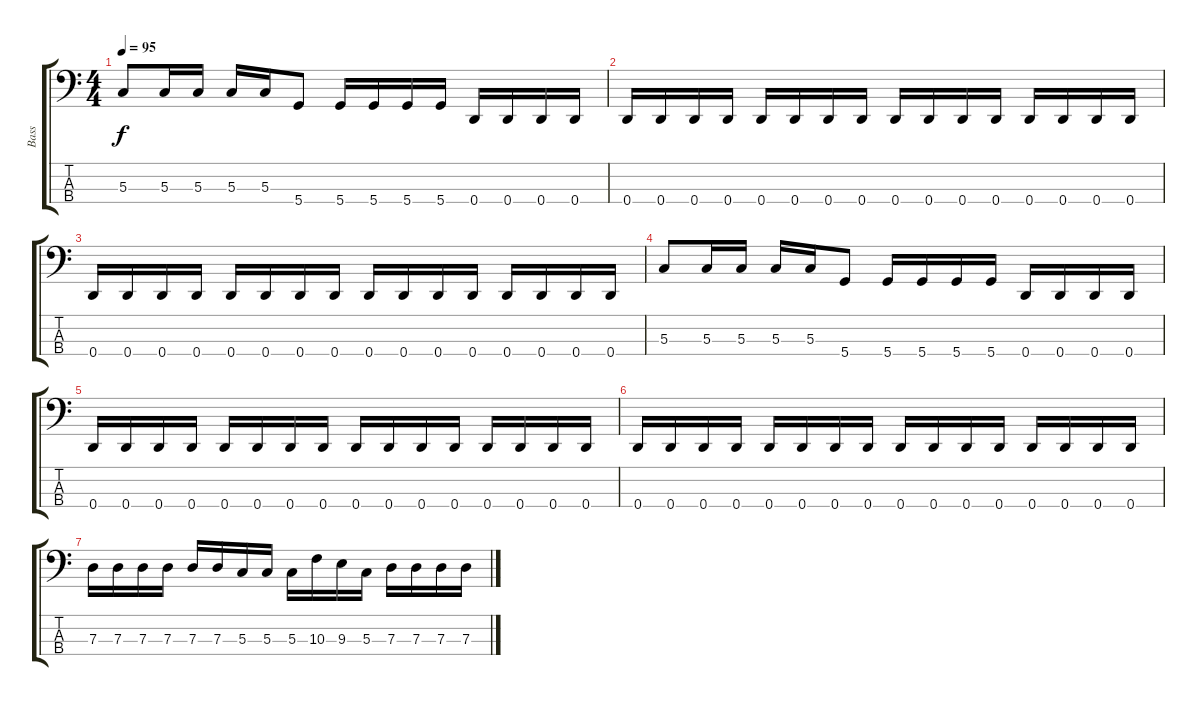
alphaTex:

\track ("Bass" "Bass") {instrument electricbassfinger}
\staff {score tabs}
\tuning (F2 C2 G1 D1) {hide}
\ts (4 4)
\tempo 95
\clef f4
\ks c
5.3.8{dy f instrument electricbassfinger} 5.3.16 5.3.16 5.3.16 5.3.16 5.4.8 5.4.16 5.4.16 5.4.16 5.4.16 0.4.16 0.4.16 0.4.16 0.4.16 |
0.4.16 0.4.16 0.4.16 0.4.16 0.4.16 0.4.16 0.4.16 0.4.16 0.4.16 0.4.16 0.4.16 0.4.16 0.4.16 0.4.16 0.4.16 0.4.16 |
0.4.16 0.4.16 0.4.16 0.4.16 0.4.16 0.4.16 0.4.16 0.4.16 0.4.16 0.4.16 0.4.16 0.4.16 0.4.16 0.4.16 0.4.16 0.4.16 |
5.3.8 5.3.16 5.3.16 5.3.16 5.3.16 5.4.8 5.4.16 5.4.16 5.4.16 5.4.16 0.4.16 0.4.16 0.4.16 0.4.16 |
0.4.16 0.4.16 0.4.16 0.4.16 0.4.16 0.4.16 0.4.16 0.4.16 0.4.16 0.4.16 0.4.16 0.4.16 0.4.16 0.4.16 0.4.16 0.4.16 |
0.4.16 0.4.16 0.4.16 0.4.16 0.4.16 0.4.16 0.4.16 0.4.16 0.4.16 0.4.16 0.4.16 0.4.16 0.4.16 0.4.16 0.4.16 0.4.16 |
7.3.16 7.3.16 7.3.16 7.3.16 7.3.16 7.3.16 5.3.16 5.3.16 5.3.16 10.3.16 9.3.16 5.3.16 7.3.16 7.3.16 7.3.16 7.3.16
